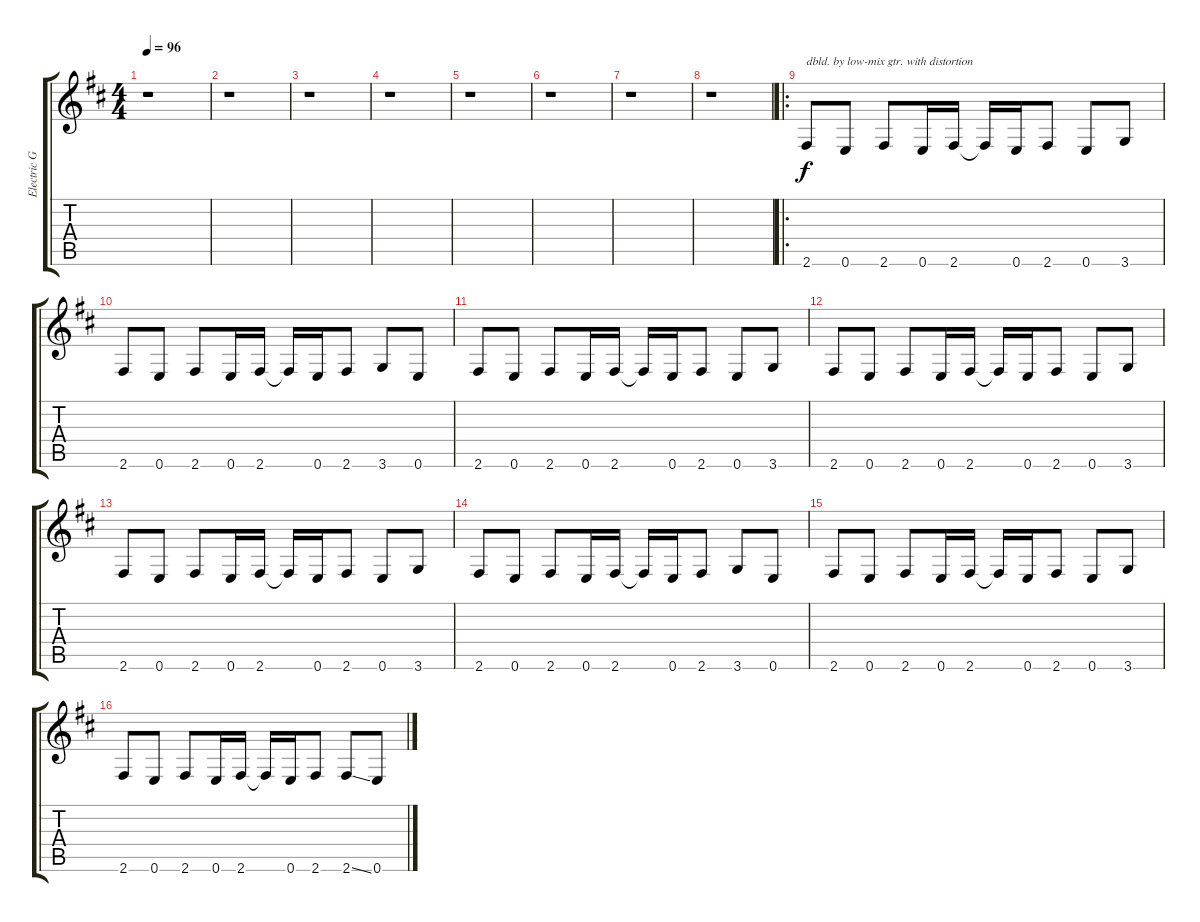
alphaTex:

\track ("Electric Guitar 3 - Jeff Martin" "Electric G") {instrument distortionguitar}
\staff {score tabs}
\tuning (E4 B3 G3 E3 B2 E2) {hide}
\ts (4 4)
\tempo 96
\clef g2
\ks d
r.1{dy f} |
r.1 |
r.1 |
r.1 |
r.1 |
r.1 |
r.1 |
r.1 |
\ro
2.6.8{txt "dbld. by low-mix gtr. with distortion"} 0.6.8 2.6.8 0.6.16 2.6.16 2.6{t}.16 0.6.16 2.6.8 0.6.8 3.6.8 |
2.6.8 0.6.8 2.6.8 0.6.16 2.6.16 2.6{t}.16 0.6.16 2.6.8 3.6.8 0.6.8 |
2.6.8 0.6.8 2.6.8 0.6.16 2.6.16 2.6{t}.16 0.6.16 2.6.8 0.6.8 3.6.8 |
2.6.8 0.6.8 2.6.8 0.6.16 2.6.16 2.6{t}.16 0.6.16 2.6.8 0.6.8 3.6.8 |
2.6.8 0.6.8 2.6.8 0.6.16 2.6.16 2.6{t}.16 0.6.16 2.6.8 0.6.8 3.6.8 |
2.6.8 0.6.8 2.6.8 0.6.16 2.6.16 2.6{t}.16 0.6.16 2.6.8 3.6.8 0.6.8 |
2.6.8 0.6.8 2.6.8 0.6.16 2.6.16 2.6{t}.16 0.6.16 2.6.8 0.6.8 3.6.8 |
2.6.8 0.6.8 2.6.8 0.6.16 2.6.16 2.6{t}.16 0.6.16 2.6.8 2.6{ss}.8 0.6.8
